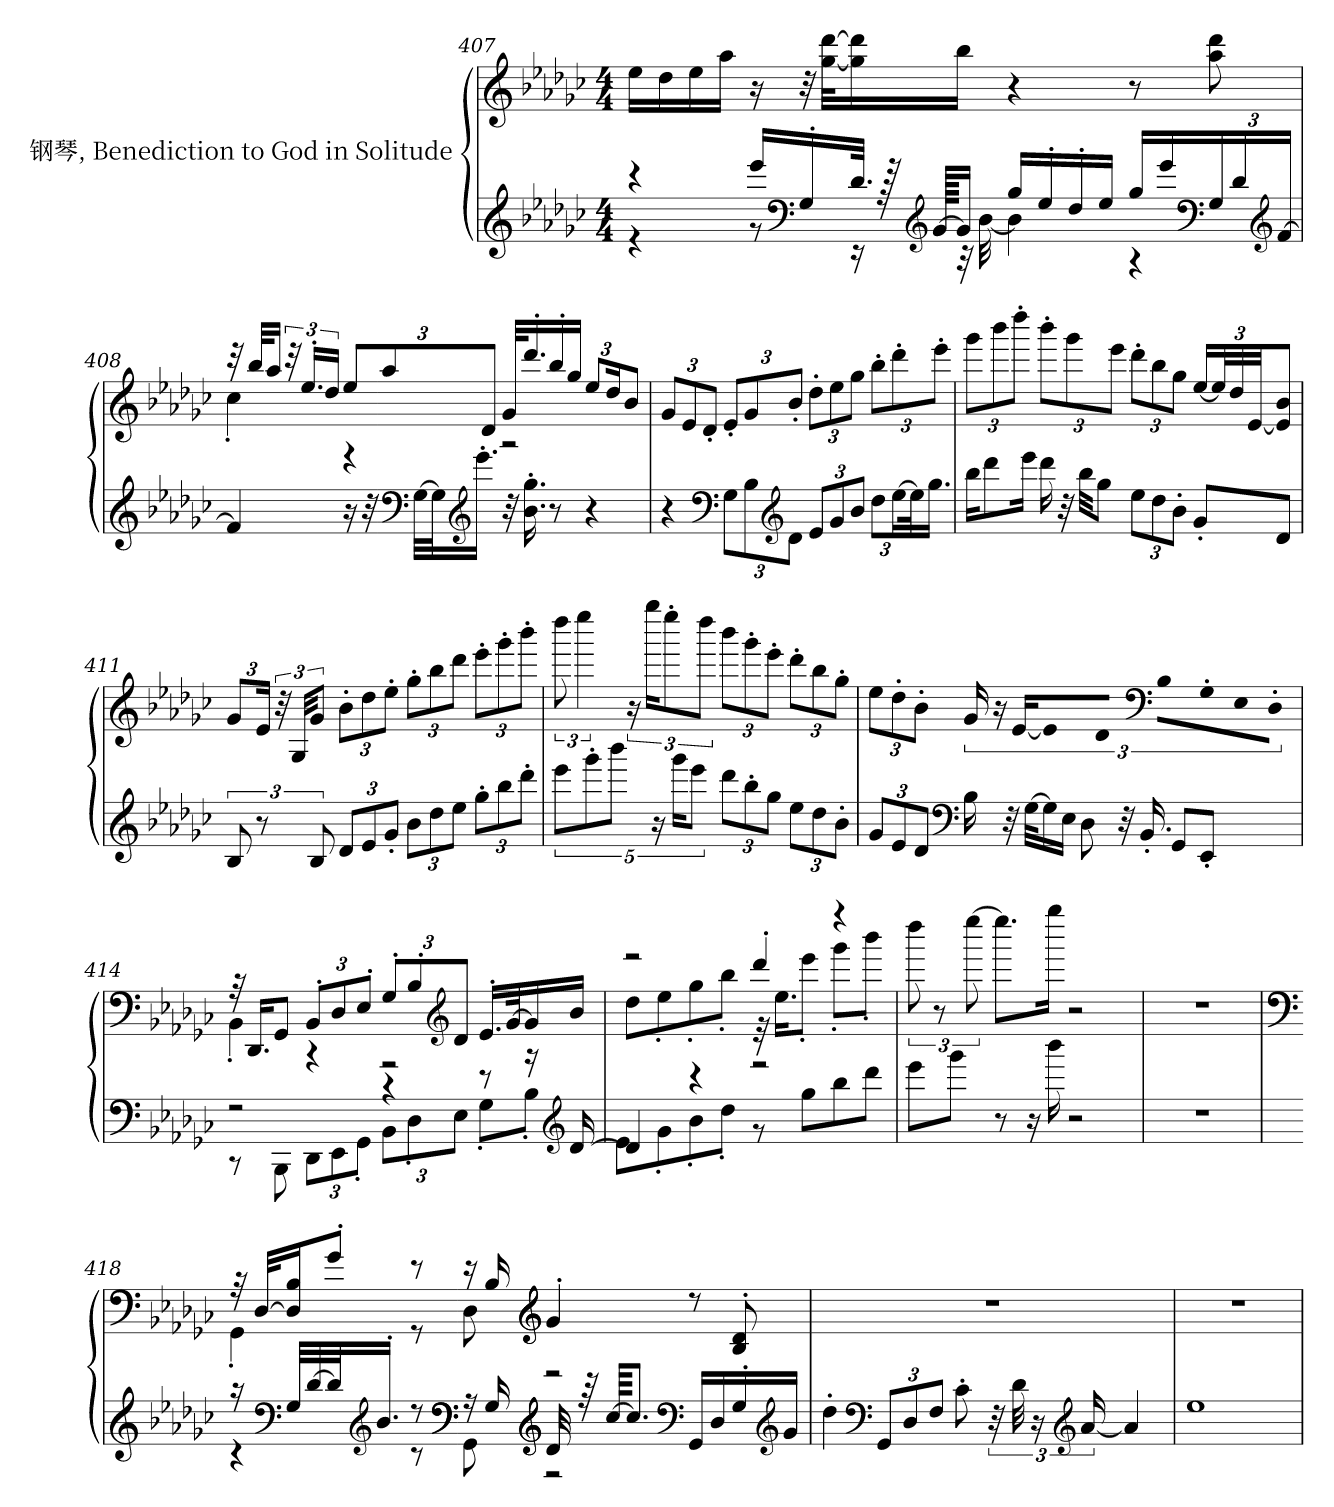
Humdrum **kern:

**kern	**kern
*part1	*part1
*staff2	*staff1
*I"钢琴, Benediction to God in Solitude	*
!!LO:LB:g=z
*clefG2	*clefG2
*k[b-e-a-d-g-c-]	*k[b-e-a-d-g-c-]
*M4/4	*M4/4
=407	=407
*^	*
4r	4r	16ee-\LL
.	.	16dd-\
.	.	16ee-\
.	.	16aa-\JJ
16eee-/LL	8r	16r
*clefF4	*	*
16G-'/	.	32r
.	.	[32gg-\ [32ddd-\KLL
32.d-/JJk	16r	16gg-\] 16ddd-\]
128r	.	.
*clefG2	*	*
[128g-/KKKLL	.	.
16g-/JJ]	32r	16bb-\JJ
.	[32b-\	.
16gg-/LL	4b-\]	4r
16ee-'/	.	.
16dd-'/	.	.
16ee-/JJ	.	.
16gg-/LL	4r	8r
16eee-/	.	.
*clefF4	*	*
*Xbrackettup	*	*
24G-/	.	8aa-\ 8ddd-\
24d-/	.	.
*clefG2	*	*
[24f/JJ	.	.
*v	*v	*
!!LO:LB:g=z
=408	=408
*	*^
4f/]	32r	4cc-'\
.	32bb-/KLL	.
.	16aa-/JJ	.
.	48r	.
.	24.ee-'/LL	.
.	24dd-/JJ	.
*	*Xbrackettup	*
16r	12ee-/L	4r
32r	.	.
.	12aa-/	.
*clefF4	*	*
[32G-\LLL	.	.
32G-\J]	.	.
*clefG2	*	*
16.eee-'\JJ	.	.
.	12d-/J	.
32r	32g-/KLL	2r
16.b-\' 16.gg-\'	16.ddd-'/	.
8r	16bb-'/	.
.	16gg-/JJ	.
4r	12ee-/L	.
.	24dd-/K	.
.	8b-/J	.
*	*v	*v
=409	=409
4r	12g-/L
.	12e-/
.	12d-'/J
*clefF4	*
12G-\L	12e-'/L
12B-\	12g-/
*clefG2	*
12d-\J	12b-'/J
12e-/L	12dd-'\L
12g-/	12ee-\
12b-/J	12gg-\J
12dd-\L	12bb-'\L
[24ee-\L	12ddd-'\
32ee-\K]	.
16.gg-\JJ	.
.	12eee-'\J
!!LO:LB:g=z
=410	=410
16bb-\KL	12ggg-\L
8ddd-\	.
.	12bbb-\
.	12dddd-'\J
16eee-\Jk	.
16ddd-\	12bbb-'\L
32r	.
.	12ggg-\
32bb-\KKL	.
8gg-\J	.
.	12eee-\J
12ee-\L	12ddd-'\L
12dd-\	12bb-\
12b-'\J	12gg-\J
8g-'/L	[16ee-/LL
.	48ee-/L]
.	48dd-/
.	[48e-/JJ
8d-/J	8e-/] 8b-/J
=411	=411
*brackettup	*
12B-/	12g-/L
12r	24e-/Jk
*	*brackettup
.	48r
.	48G-/KKL
12B-/	12g-/J
*Xbrackettup	*Xbrackettup
12d-/L	12b-'\L
12e-/	12dd-\
12g-'/J	12ee-'\J
12b-\L	12gg-'\L
12dd-\	12bb-\
12ee-\J	12ddd-\J
12gg-'\L	12eee-'\L
12bb-\	12ggg-'\
12ddd-'\J	12bbb-'\J
!!LO:PB:g=z
=412	=412
*brackettup	*brackettup
10eee-\L	12dddd-\
.	6eeee-\
10ggg-'\	.
10bbb-\J	.
.	24r
.	24gggg-\KL
20r	.
.	12eeee-'\
20ggg-\KL	.
10eee-\J	.
.	12dddd-\J
*Xbrackettup	*Xbrackettup
12ddd-\L	12bbb-\L
12bb-'\	12ggg-'\
12gg-\J	12eee-'\J
12ee-\L	12ddd-'\L
12dd-\	12bb-\
12b-'\J	12gg-'\J
=413	=413
12g-/L	12ee-\L
12e-/	12dd-'\
12d-/J	12b-'\J
*clefF4	*
*	*brackettup
16B-\	24g-/
.	24r
32r	.
.	[24e-/LL
[32G-\KLL	.
16G-\]	16e-/]
16E-\JJ	16d-/JJ
*	*clefF4
8D-\	8B-\L
32r	8G-'\
16.BB-'/	.
8GG-/L	8E-\
8EE-'/J	8D-'\J
!!LO:LB:g=z
=414	=414
*^	*^
2r	8r	32r	4BB-'\
.	.	16.DD-/KL	.
.	8BBB-\	8GG-/J	.
*	*	*Xbrackettup	*
.	12DD-\L	12BB-'/L	4r
.	12EE-\	12D-/	.
.	12GG-'\J	12E-'/J	.
4r	12BB-\L	12G-'/L	2r
.	12D-'\	12B-'/	.
*	*	*clefG2	*
.	12E-\J	12d-/J	.
8r	8G-'\L	16.e-'/LL	.
.	.	[32g-/K	.
16r	8B-'\J	16g-/]	.
*clefG2	*	*	*
[16d-/	.	16b-/JJ	.
=415	=415	=415	=415
4d-/]	8e-\L	2r	8dd-\L
.	8g-'\	.	8ee-'\
4r	8b-'\	.	8gg-'\
.	8dd-'\J	.	8bb-'\J
2r	8r	4ddd-'/	32r
.	.	.	16.ee-\KL
.	8gg-\L	.	8eee-'\J
.	8bb-\	4r	8ggg-'\L
.	8ddd-\J	.	8bbb-'\J
*v	*v	*	*
*	*v	*v
=416	=416
*	*brackettup
8eee-\L	12dddd-\
.	12r
8ggg-\J	.
.	[12eeee-\
8r	8.eeee-\L]
16r	.
16bbb-\	16gggg-\Jk
2r	2r
=417	=417
1r	1r
!!LO:LB:g=z
=418	=418
*	*clefF4
*^	*^
16r	4r	32r	4GG-'\
.	.	[32D-/KLL	.
*clefF4	*	*	*
32G-/LLL	.	16D-/] 16B-/J	.
[32d-/	.	.	.
32d-/J]	.	8g-'/J	.
*clefG2	*	*	*
16.b-'/JJ	.	.	.
8r	8r	8r	8r
*clefF4	*	*	*
16r	8GG-\	16r	8D-\
16G-/	.	16B-/	.
*clefG2	*	*clefG2	*
32d-/	2r	4g-'/	2r
64r	.	.	.
[64cc-/KKKL	.	.	.
8.cc-/J]	.	.	.
*clefF4	*	*	*
16GG-/LL	.	8r	.
16D-/	.	.	.
16G-'/	.	8B-/' 8d-/'	.
*clefG2	*	*	*
16g-/JJ	.	.	.
*v	*v	*	*
*	*v	*v
!!LO:LB:g=z
=419	=419
4dd-'\	1r
*clefF4	*
12GG-/L	.
12D-/	.
12F/J	.
8c-'\	.
*brackettup	*
48r	.
48d-\	.
24r	.
*clefG2	*
[24a-/	.
4a-/]	.
=420	=420
1ee-	1r
=	=
*-	*-
